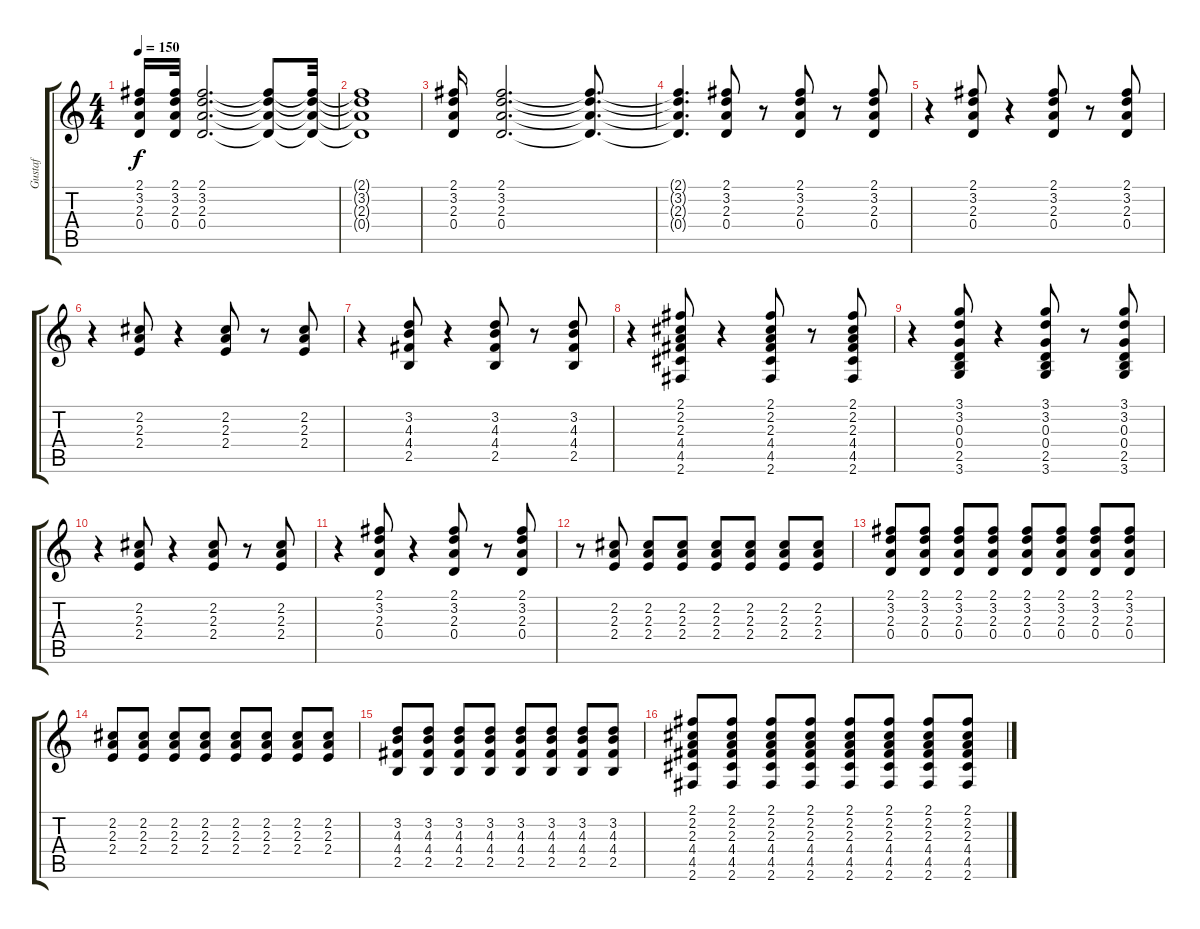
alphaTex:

\track ("Gustaf" "Gustaf") {instrument distortionguitar}
\staff {score tabs}
\tuning (E4 B3 G3 D3 A2 E2) {hide}
\ts (4 4)
\tempo 150
\clef g2
\ks c
(2.1 3.2 2.3 0.4).16{dy f instrument distortionguitar} (2.1 3.2 2.3 0.4).32 (2.1 3.2 2.3 0.4).2{d} (2.1{t} 3.2{t} 2.3{t} 0.4{t}).8 (2.1{t} 3.2{t} 2.3{t} 0.4{t}).32 |
(2.1{t} 3.2{t} 2.3{t} 0.4{t}).1 |
(2.1 3.2 2.3 0.4).16 (2.1 3.2 2.3 0.4).2{d} (2.1{t} 3.2{t} 2.3{t} 0.4{t}).8{d} |
(2.1{t} 3.2{t} 2.3{t} 0.4{t}).4{d} (2.1 3.2 2.3 0.4).8 r.8 (2.1 3.2 2.3 0.4).8 r.8 (2.1 3.2 2.3 0.4).8 |
r.4 (2.1 3.2 2.3 0.4).8 r.4 (2.1 3.2 2.3 0.4).8 r.8 (2.1 3.2 2.3 0.4).8 |
r.4 (2.2 2.3 2.4).8 r.4 (2.2 2.3 2.4).8 r.8 (2.2 2.3 2.4).8 |
r.4 (3.2 4.3 4.4 2.5).8 r.4 (3.2 4.3 4.4 2.5).8 r.8 (3.2 4.3 4.4 2.5).8 |
r.4 (2.1 2.2 2.3 4.4 4.5 2.6).8 r.4 (2.1 2.2 2.3 4.4 4.5 2.6).8 r.8 (2.1 2.2 2.3 4.4 4.5 2.6).8 |
r.4 (3.1 3.2 0.3 0.4 2.5 3.6).8 r.4 (3.1 3.2 0.3 0.4 2.5 3.6).8 r.8 (3.1 3.2 0.3 0.4 2.5 3.6).8 |
r.4 (2.2 2.3 2.4).8 r.4 (2.2 2.3 2.4).8 r.8 (2.2 2.3 2.4).8 |
r.4 (2.1 3.2 2.3 0.4).8 r.4 (2.1 3.2 2.3 0.4).8 r.8 (2.1 3.2 2.3 0.4).8 |
r.8 (2.2 2.3 2.4).8 (2.2 2.3 2.4).8 (2.2 2.3 2.4).8 (2.2 2.3 2.4).8 (2.2 2.3 2.4).8 (2.2 2.3 2.4).8 (2.2 2.3 2.4).8 |
(2.1 3.2 2.3 0.4).8 (2.1 3.2 2.3 0.4).8 (2.1 3.2 2.3 0.4).8 (2.1 3.2 2.3 0.4).8 (2.1 3.2 2.3 0.4).8 (2.1 3.2 2.3 0.4).8 (2.1 3.2 2.3 0.4).8 (2.1 3.2 2.3 0.4).8 |
(2.2 2.3 2.4).8 (2.2 2.3 2.4).8 (2.2 2.3 2.4).8 (2.2 2.3 2.4).8 (2.2 2.3 2.4).8 (2.2 2.3 2.4).8 (2.2 2.3 2.4).8 (2.2 2.3 2.4).8 |
(3.2 4.3 4.4 2.5).8 (3.2 4.3 4.4 2.5).8 (3.2 4.3 4.4 2.5).8 (3.2 4.3 4.4 2.5).8 (3.2 4.3 4.4 2.5).8 (3.2 4.3 4.4 2.5).8 (3.2 4.3 4.4 2.5).8 (3.2 4.3 4.4 2.5).8 |
(2.1 2.2 2.3 4.4 4.5 2.6).8 (2.1 2.2 2.3 4.4 4.5 2.6).8 (2.1 2.2 2.3 4.4 4.5 2.6).8 (2.1 2.2 2.3 4.4 4.5 2.6).8 (2.1 2.2 2.3 4.4 4.5 2.6).8 (2.1 2.2 2.3 4.4 4.5 2.6).8 (2.1 2.2 2.3 4.4 4.5 2.6).8 (2.1 2.2 2.3 4.4 4.5 2.6).8
